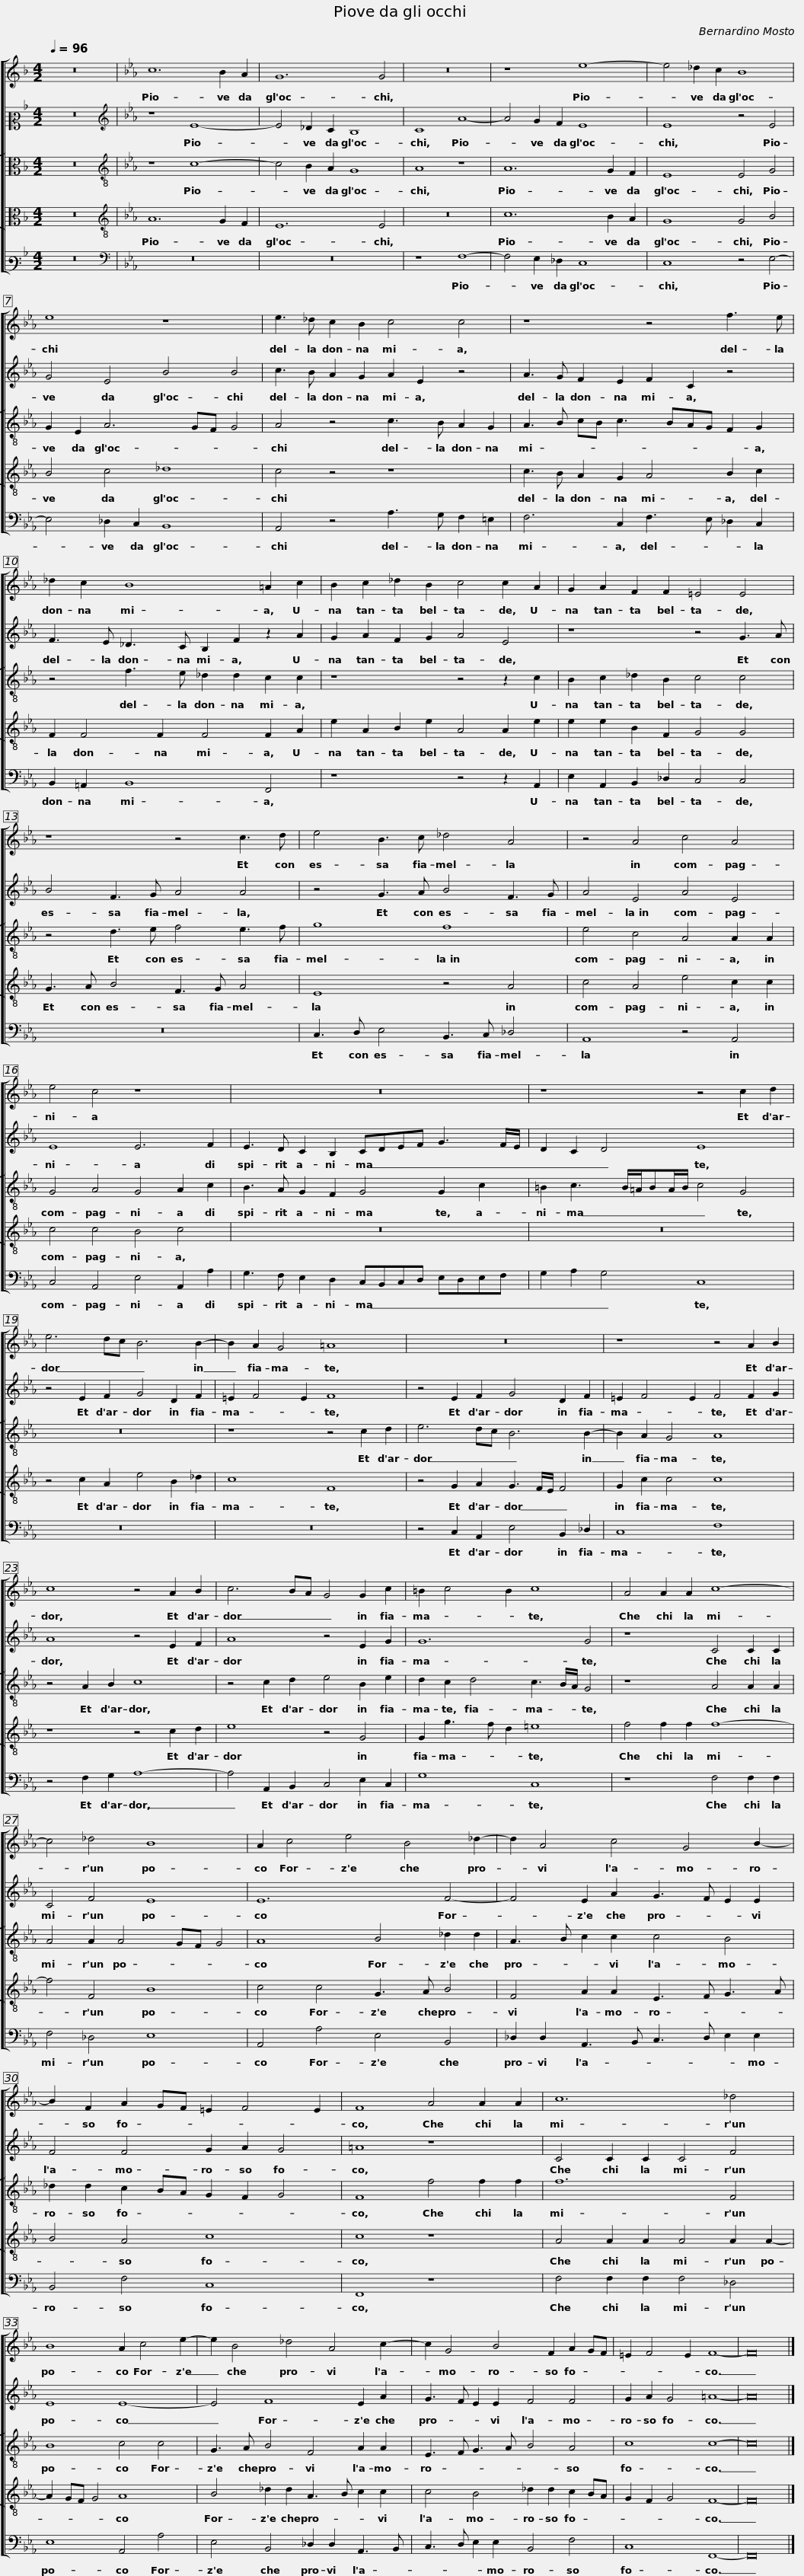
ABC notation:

X:1
%%score [ 1 2 [ 3 4 ] 5 ]
L:1/8
Q:1/4=96
M:4/2
I:linebreak $
K:F
V:1 treble
V:2 alto2
V:3 alto
V:4 alto
V:5 bass3
V:1
 z16 |[K:Eb] c12 B2 A2 | G12 G4 | z16 |$ z8 e8- | %5
 e4 _d2 c2 B8 | e8 z8 |$ e3 _d c2 B2 c4 c4 | z8 z4 f3 e | _d2 c2 B8 =A2 c2 |$ %10
 B2 c2 _d2 B2 c4 c2 A2 | G2 A2 F2 F2 =E4 E4 | z8 z4 c3 d |$ e4 B3 c _d4 A4 | z4 A4 c4 A4 | %15
 e4 c4 z8 |$ z16 | z8 z4 c2 d2 | e6 dc B6 B2- |$ B2 A2 G4 =A8 | %20
 z16 | z8 z4 A2 B2 |$ c8 z4 A2 B2 | c6 BA G4 G2 c2 | =B2 c4 B2 c8 |$ %25
 A4 A2 A2 c8- | c4 _d4 B8 | A2 c4 e4 B4 _d2- |$ d2 A4 c4 G4 B2- | B2 F2 A2 GF =E2 F4 E2 | %30
 F8 A4 A2 A2 |$ c12 _d4 | B8 A2 c4 e2- | e2 B4 _d4 A4 c2- |$ c2 G4 B4 F2 A2 GF | %35
 =E2 F4 E2 F8- | F16 |] %37
V:2
 z16 |[K:Eb][K:treble] z8 E8- | E4 _D2 C2 B,8 | C8 A8- |$ A4 G2 F2 E8 | %5
 E8 z4 E4 | G4 E4 B4 B4 |$ c3 B A2 G2 A2 E2 z4 | A3 G F2 E2 F2 C2 z4 | F3 E _D3 C B,2 F2 z2 A2 |$ %10
 G2 A2 F2 G2 A4 E4 | z8 z4 G3 A | B4 F3 G A4 A4 |$ z4 G3 A B4 F3 G | A4 E4 A4 E4 | %15
 E8 E6 F2 |$ E3 D C2 B,2 CDEF G3 F/E/ | D2 C2 D4 E8 | z4 E2 F2 G4 D2 F2 |$ =E2 F4 E2 F8 | %20
 z4 E2 F2 G4 D2 F2 | =E2 F4 E2 F4 F2 G2 |$ A8 z4 E2 F2 | A8 z4 E2 G2 | G12 G4 |$ %25
 z8 C4 C2 C2 | C4 F4 E8 | E12 F4- |$ F4 E2 A2 G3 F E2 E2 | F4 F4 G2 A2 G4 | %30
 =A8 z8 |$ C4 C2 C2 C4 F4 | E8 E8- | E4 F8 E2 A2 |$ G3 F E2 E2 F4 F4 | %35
 G2 A2 G4 =A8- | A16 |] %37
V:3
 z16 |[K:Eb][K:treble-8] z8 c8- | c4 B2 A2 G8 | A8 z8 |$ A12 G2 F2 | %5
 E8 E4 G4 | G2 E2 A6 GF G4 |$ A4 z4 c3 B A2 G2 | A3 B cB c3 BAG F2 G2 | z4 f3 e _d2 d2 c2 c2 |$ %10
 z8 z4 z2 c2 | B2 c2 _d2 B2 c4 c4 | z4 d3 e f4 e3 f |$ g8 f8 | e4 c4 A4 A2 A2 | %15
 G4 A4 G4 A2 c2 |$ B3 A G2 F2 G4 G2 c2 | =B2 c3 B/=A/BA/B/ c4 G4 | z16 |$ z8 z4 c2 d2 | %20
 e6 dc B6 B2- | B2 A2 G4 A8 |$ z4 A2 B2 c8 | z4 c2 d2 e4 B2 e2 | d2 c2 d4 c3 B/A/ G4 |$ %25
 z8 A4 A2 A2 | A4 A2 A4 GF G4 | A8 B4 _d2 d2 |$ A3 B c2 c2 c4 B4 | _d2 d2 c2 BA G2 F2 G4 | %30
 F8 f4 f2 f2 |$ f12 F4 | B8 c4 c4 | G3 A B4 F4 A2 A2 |$ E3 F G3 A B4 A4 | %35
 c8 c8- | c16 |] %37
V:4
 z16 |[K:Eb][K:treble-8] A12 G2 F2 | E12 E4 | z16 |$ c12 B2 A2 | %5
 G8 G4 B4 | B4 c4 _d8 |$ c4 z4 z8 | c3 B A2 G2 A4 B2 c2 | F2 F4 F2 F4 F2 A2 |$ %10
 e2 A2 B2 e2 A4 A2 e2 | e2 e2 B2 F2 G4 G4 | G3 A B4 F3 G A4 |$ E8 z4 A4 | c4 A4 e4 c2 c2 | %15
 c4 c4 B4 c4 |$ z16 | z16 | z4 c2 A2 e4 B2 _d2 |$ c8 F8 | %20
 z4 G2 A2 G3 F/E/ F4 | G2 c2 c4 c8 |$ z8 z4 c2 d2 | e8 z4 G4 | G2 g3 f d2 =e8 |$ %25
 f4 f2 f2 f8- | f4 F4 B8 | c4 c4 G3 A B4 |$ F4 A2 A2 E3 F G3 A | B4 A4 c8 | %30
 c8 z8 |$ A4 A2 A2 A4 A2 A2- | A2 GF G4 A8 | B4 _d2 d2 A3 B c2 c2 |$ c4 B4 _d2 d2 c2 BA | %35
 G2 F2 G4 F8- | F16 |] %37
V:5
 z16 |[K:Eb][K:bass] z16 | z16 | z8 F,8- |$ F,4 E,2 _D,2 C,8 | %5
 C,8 z4 E,4- | E,4 _D,2 C,2 B,,8 |$ A,,4 z4 A,3 G, F,2 =E,2 | F,6 C,2 F,3 E, _D,2 C,2 | B,,2 =A,,2 B,,8 F,,4 |$ %10
 z8 z4 z2 A,,2 | E,2 A,,2 B,,2 _D,2 C,4 C,4 | z16 |$ C,3 D, E,4 B,,3 C, _D,4 | A,,8 z4 A,,4 | %15
 C,4 A,,4 E,4 A,,2 A,2 |$ G,3 F, E,2 D,2 C,B,,C,D, E,D,E,F, | G,2 A,2 G,4 C,8 | z16 |$ z16 | %20
 z4 C,2 A,,2 E,4 B,,2 _D,2 | C,8 F,8 |$ z4 F,2 G,2 A,8- | A,4 A,,2 B,,2 C,4 E,2 C,2 | G,8 C,8 |$ %25
 z8 F,4 F,2 F,2 | F,4 _D,4 E,8 | A,,4 A,4 E,4 B,,4 |$ _D,2 D,2 A,,3 B,, C,3 D, E,2 E,2 | B,,4 F,4 C,8 | %30
 F,,8 z8 |$ F,4 F,2 F,2 F,4 _D,4 | E,8 A,,4 A,4 | E,4 B,,4 _D,2 D,2 A,,3 B,, |$ C,3 D, E,2 E,2 B,,4 F,4 | %35
 C,8 F,,8- | F,,16 |] %37
